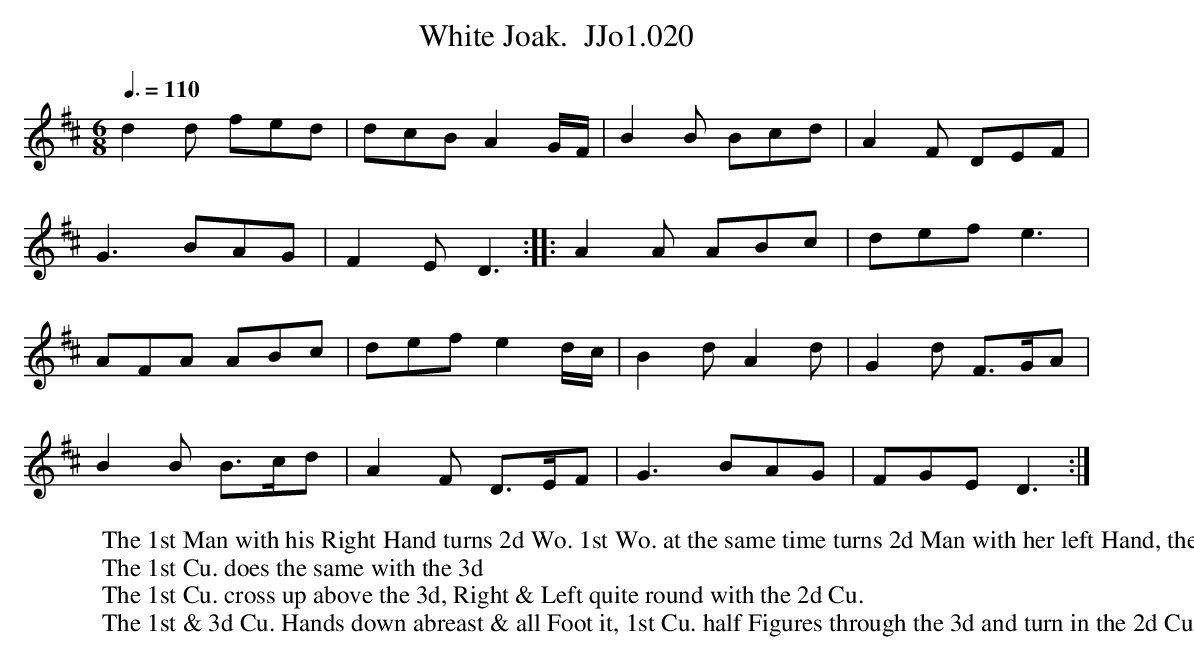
X:1
T:White Joak.  JJo1.020
M:6/8
Q:3/8=110
L:1/8
K:D
d2d fed | dcB A2G/F/ | B2B Bcd | A2F DEF |
G3 BAG | F2E D3 :: A2A ABc | def e3 |
AFA ABc | def e2d/c/ | B2d A2d | G2d F>GA |
B2B B>cd | A2F D>EF | G3 BAG | FGE D3 :|
W:The 1st Man with his Right Hand turns 2d Wo. 1st Wo. at the same time turns 2d Man with her left Hand, then 1st Man turns his Partner with his left Hand, in the 2d Cu. Place
W:The 1st Cu. does the same with the 3d
W:The 1st Cu. cross up above the 3d, Right & Left quite round with the 2d Cu.
W:The 1st & 3d Cu. Hands down abreast & all Foot it, 1st Cu. half Figures through the 3d and turn in the 2d Cu. Place.
